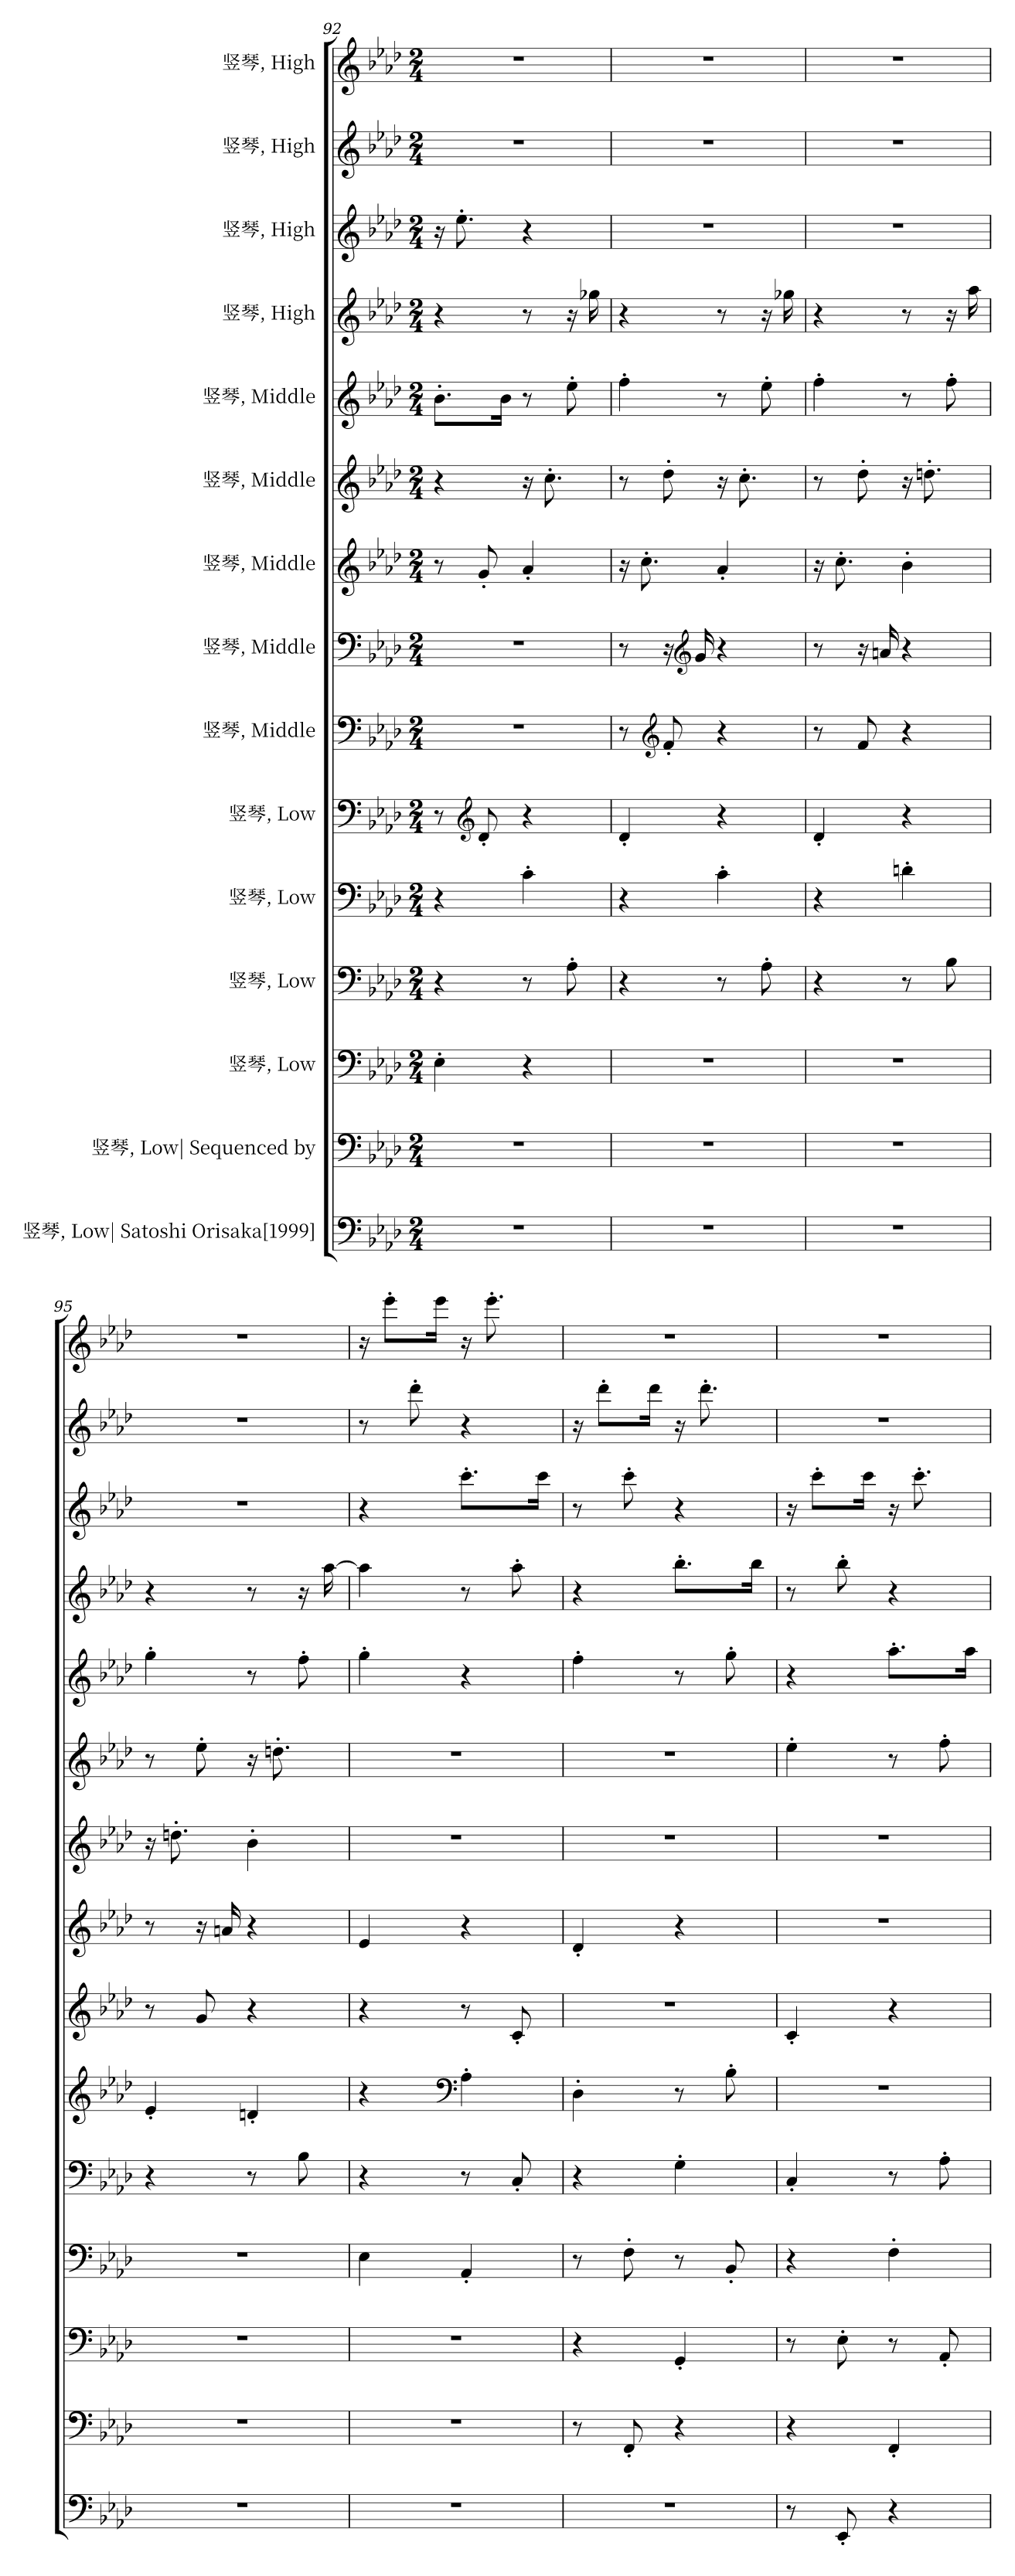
**kern	**kern	**kern	**kern	**kern	**kern	**kern	**kern	**kern	**kern	**kern	**kern	**kern	**kern	**kern
*part15	*part14	*part13	*part12	*part11	*part10	*part9	*part8	*part7	*part6	*part5	*part4	*part3	*part2	*part1
*staff15	*staff14	*staff13	*staff12	*staff11	*staff10	*staff9	*staff8	*staff7	*staff6	*staff5	*staff4	*staff3	*staff2	*staff1
*I"竖琴, Low|    Satoshi Orisaka[1999]	*I"竖琴, Low| Sequenced by	*I"竖琴, Low	*I"竖琴, Low	*I"竖琴, Low	*I"竖琴, Low	*I"竖琴, Middle	*I"竖琴, Middle	*I"竖琴, Middle	*I"竖琴, Middle	*I"竖琴, Middle	*I"竖琴, High	*I"竖琴, High	*I"竖琴, High	*I"竖琴, High
!!LO:PB:g=z
*clefF4	*clefF4	*clefF4	*clefF4	*clefF4	*clefF4	*clefF4	*clefF4	*clefG2	*clefG2	*clefG2	*clefG2	*clefG2	*clefG2	*clefG2
*k[b-e-a-d-]	*k[b-e-a-d-]	*k[b-e-a-d-]	*k[b-e-a-d-]	*k[b-e-a-d-]	*k[b-e-a-d-]	*k[b-e-a-d-]	*k[b-e-a-d-]	*k[b-e-a-d-]	*k[b-e-a-d-]	*k[b-e-a-d-]	*k[b-e-a-d-]	*k[b-e-a-d-]	*k[b-e-a-d-]	*k[b-e-a-d-]
*M2/4	*M2/4	*M2/4	*M2/4	*M2/4	*M2/4	*M2/4	*M2/4	*M2/4	*M2/4	*M2/4	*M2/4	*M2/4	*M2/4	*M2/4
=92	=92	=92	=92	=92	=92	=92	=92	=92	=92	=92	=92	=92	=92	=92
2r	2r	4E-'\	4r	4r	8r	2r	2r	8r	4r	8.b-'\L	4r	16r	2r	2r
.	.	.	.	.	.	.	.	.	.	.	.	8.ee-'\	.	.
*	*	*	*	*	*clefG2	*	*	*	*	*	*	*	*	*
.	.	.	.	.	8d-'/	.	.	8g'/	.	.	.	.	.	.
.	.	.	.	.	.	.	.	.	.	16b-\Jk	.	.	.	.
.	.	4r	8r	4c'\	4r	.	.	4a-'/	16r	8r	8r	4r	.	.
.	.	.	.	.	.	.	.	.	8.cc'\	.	.	.	.	.
.	.	.	8A-'\	.	.	.	.	.	.	8ee-'\	16r	.	.	.
.	.	.	.	.	.	.	.	.	.	.	16gg-X\	.	.	.
=93	=93	=93	=93	=93	=93	=93	=93	=93	=93	=93	=93	=93	=93	=93
2r	2r	2r	4r	4r	4d-'/	8r	8r	16r	8r	4ff'\	4r	2r	2r	2r
.	.	.	.	.	.	.	.	8.cc'\	.	.	.	.	.	.
*	*	*	*	*	*	*clefG2	*	*	*	*	*	*	*	*
.	.	.	.	.	.	8f'/	16r	.	8dd-'\	.	.	.	.	.
*	*	*	*	*	*	*	*clefG2	*	*	*	*	*	*	*
.	.	.	.	.	.	.	16g/	.	.	.	.	.	.	.
.	.	.	8r	4c'\	4r	4r	4r	4a-'/	16r	8r	8r	.	.	.
.	.	.	.	.	.	.	.	.	8.cc'\	.	.	.	.	.
.	.	.	8A-'\	.	.	.	.	.	.	8ee-'\	16r	.	.	.
.	.	.	.	.	.	.	.	.	.	.	16gg-X\	.	.	.
=94	=94	=94	=94	=94	=94	=94	=94	=94	=94	=94	=94	=94	=94	=94
2r	2r	2r	4r	4r	4d-'/	8r	8r	16r	8r	4ff'\	4r	2r	2r	2r
.	.	.	.	.	.	.	.	8.cc'\	.	.	.	.	.	.
.	.	.	.	.	.	8f/	16r	.	8dd-'\	.	.	.	.	.
.	.	.	.	.	.	.	16an/	.	.	.	.	.	.	.
.	.	.	8r	4dn'\	4r	4r	4r	4b-'\	16r	8r	8r	.	.	.
.	.	.	.	.	.	.	.	.	8.ddn'\	.	.	.	.	.
.	.	.	8B-\	.	.	.	.	.	.	8ff'\	16r	.	.	.
.	.	.	.	.	.	.	.	.	.	.	16aa-\	.	.	.
=95	=95	=95	=95	=95	=95	=95	=95	=95	=95	=95	=95	=95	=95	=95
2r	2r	2r	2r	4r	4e-'/	8r	8r	16r	8r	4gg'\	4r	2r	2r	2r
.	.	.	.	.	.	.	.	8.ddn'\	.	.	.	.	.	.
.	.	.	.	.	.	8g/	16r	.	8ee-'\	.	.	.	.	.
.	.	.	.	.	.	.	16an/	.	.	.	.	.	.	.
.	.	.	.	8r	4dn'/	4r	4r	4b-'\	16r	8r	8r	.	.	.
.	.	.	.	.	.	.	.	.	8.ddn'\	.	.	.	.	.
.	.	.	.	8B-\	.	.	.	.	.	8ff'\	16r	.	.	.
.	.	.	.	.	.	.	.	.	.	.	[16aa-\	.	.	.
!!LO:PB:g=z
=96	=96	=96	=96	=96	=96	=96	=96	=96	=96	=96	=96	=96	=96	=96
*	*	*	*	*	*	*	*	*	*	*	*	*	*	*MM86
2r	2r	2r	4E-\	4r	4r	4r	4e-/	2r	2r	4gg'\	4aa-\]	4r	8r	16r
.	.	.	.	.	.	.	.	.	.	.	.	.	.	8eee-'\L
.	.	.	.	.	.	.	.	.	.	.	.	.	8ddd-'\	.
*	*	*	*	*	*	*	*	*	*	*	*	*	*	*MM87
.	.	.	.	.	.	.	.	.	.	.	.	.	.	16eee-\Jk
*	*	*	*	*	*clefF4	*	*	*	*	*	*	*	*	*
*	*	*	*	*	*	*	*	*	*	*	*	*	*	*MM95
.	.	.	4AA-'/	8r	4A-'\	8r	4r	.	.	4r	8r	8.ccc'\L	4r	16r
.	.	.	.	.	.	.	.	.	.	.	.	.	.	8.eee-'\
.	.	.	.	8C'/	.	8c'/	.	.	.	.	8aa-'\	.	.	.
.	.	.	.	.	.	.	.	.	.	.	.	16ccc\Jk	.	.
=97	=97	=97	=97	=97	=97	=97	=97	=97	=97	=97	=97	=97	=97	=97
*	*	*	*	*	*	*	*	*	*	*	*	*	*	*MM92
2r	8r	4r	8r	4r	4D-'\	2r	4d-'/	2r	2r	4ff'\	4r	8r	16r	2r
.	.	.	.	.	.	.	.	.	.	.	.	.	8ddd-'\L	.
.	8FF'/	.	8F'\	.	.	.	.	.	.	.	.	8ccc'\	.	.
.	.	.	.	.	.	.	.	.	.	.	.	.	16ddd-\Jk	.
.	4r	4GG'/	8r	4G'\	8r	.	4r	.	.	8r	8.bb-'\L	4r	16r	.
.	.	.	.	.	.	.	.	.	.	.	.	.	8.ddd-'\	.
.	.	.	8BB-'/	.	8B-'\	.	.	.	.	8gg'\	.	.	.	.
.	.	.	.	.	.	.	.	.	.	.	16bb-\Jk	.	.	.
=98	=98	=98	=98	=98	=98	=98	=98	=98	=98	=98	=98	=98	=98	=98
8r	4r	8r	4r	4C'/	2r	4c'/	2r	2r	4ee-'\	4r	8r	16r	2r	2r
.	.	.	.	.	.	.	.	.	.	.	.	8ccc'\L	.	.
8EE-'/	.	8E-'\	.	.	.	.	.	.	.	.	8bb-'\	.	.	.
.	.	.	.	.	.	.	.	.	.	.	.	16ccc\Jk	.	.
4r	4FF'/	8r	4F'\	8r	.	4r	.	.	8r	8.aa-'\L	4r	16r	.	.
.	.	.	.	.	.	.	.	.	.	.	.	8.ccc'\	.	.
.	.	8AA-'/	.	8A-'\	.	.	.	.	8ff'\	.	.	.	.	.
.	.	.	.	.	.	.	.	.	.	16aa-\Jk	.	.	.	.
=	=	=	=	=	=	=	=	=	=	=	=	=	=	=
*-	*-	*-	*-	*-	*-	*-	*-	*-	*-	*-	*-	*-	*-	*-
